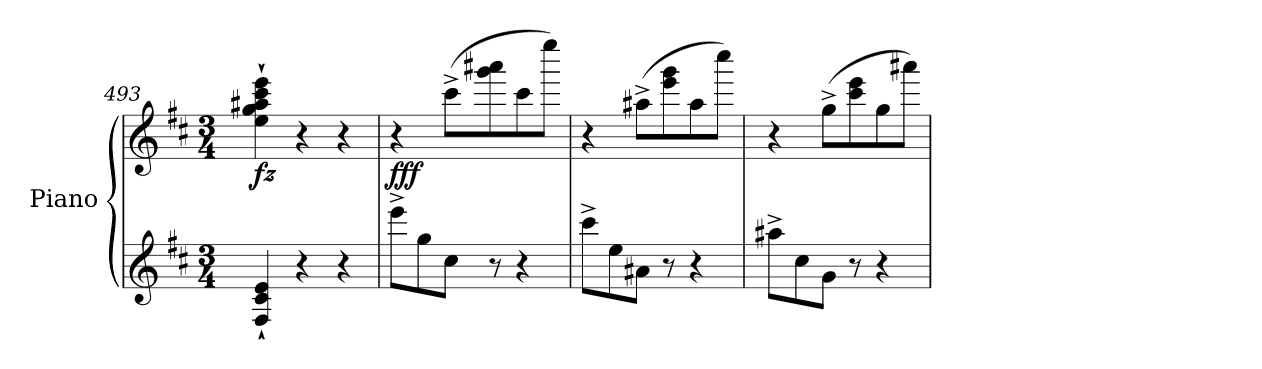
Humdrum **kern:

**kern	**kern	**dynam
*part1	*part1	*part1
*staff2	*staff1	*staff1/2
*I"Piano	*	*
*I'Pno	*	*
*clefG2	*clefG2	*
*k[f#c#]	*k[f#c#]	*
*M3/4	*M3/4	*
=493	=493	=493
!	!	!LO:DY:b
4F#/` 4c#/` 4e/`	4ee\` 4gg\` 4aa#X\` 4ccc#\` 4eee\`	fz
4r	4r	.
4r	4r	.
=494	=494	=494
!	!	!LO:DY:b
8eee^\L	4r	fff
8gg\	.	.
8cc#\J	(8ccc#^\L	.
8r	8ggg\ 8aaa#X\	.
4r	8ccc#\	.
.	8eeee\J)	.
=495	=495	=495
8ccc#^\L	4r	.
8ee\	.	.
8a#X\J	(8aa#X^\L	.
8r	8eee\ 8ggg\	.
4r	8aa#\	.
.	8cccc#\J)	.
=496	=496	=496
8aa#X^\L	4r	.
8cc#\	.	.
8g\J	(8gg^\L	.
8r	8ccc#\ 8eee\	.
4r	8gg\	.
.	8aaa#X\J)	.
=	=	=
*-	*-	*-
